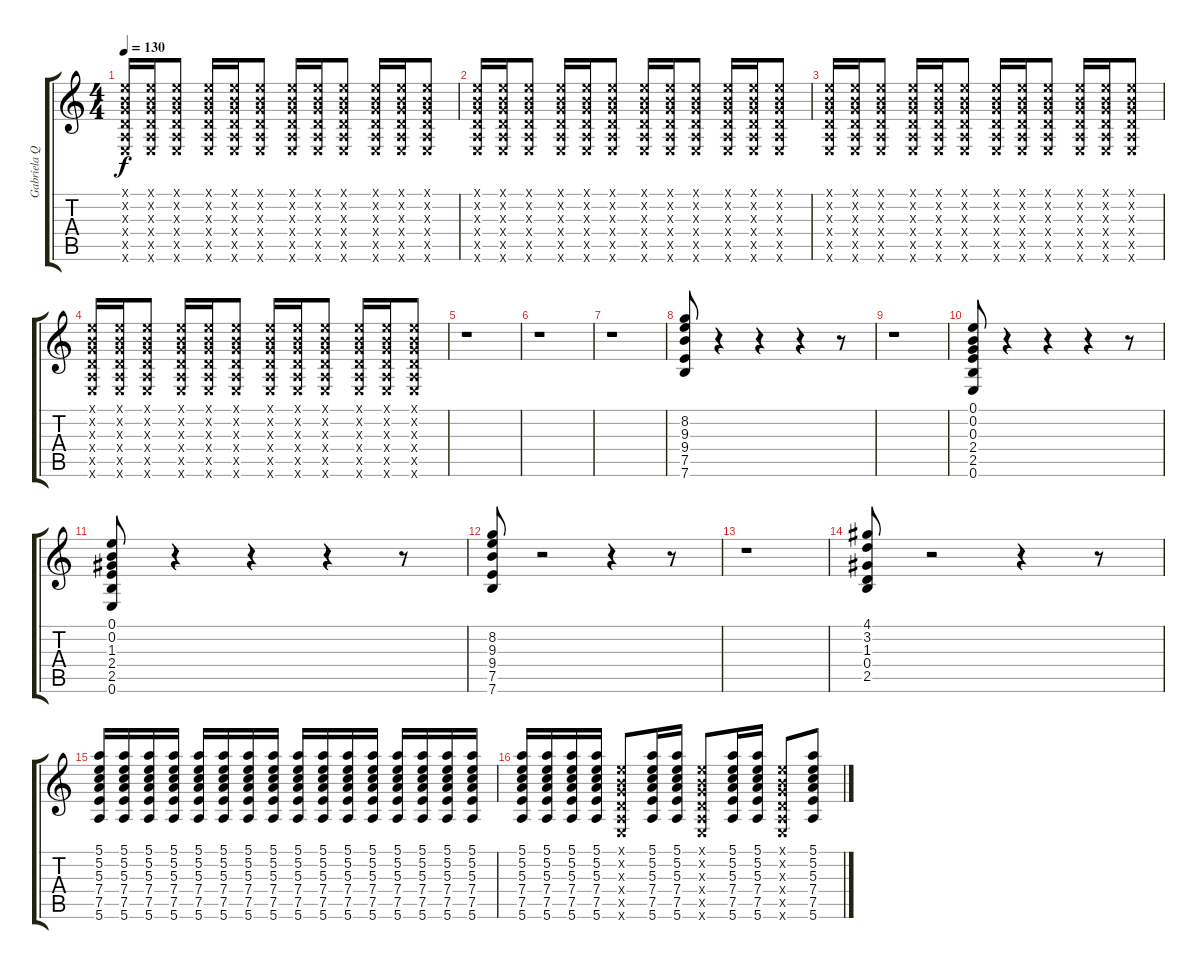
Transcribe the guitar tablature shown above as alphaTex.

\track ("Gabriela Quintero" "Gabriela Q") {instrument acousticguitarnylon}
\staff {score tabs}
\tuning (E4 B3 G3 D3 A2 E2) {hide}
\ts (4 4)
\tempo 130
\clef g2
\ks c
(0.1{x} 0.2{x} 0.3{x} 0.4{x} 0.5{x} 0.6{x}).16{dy f} (0.1{x} 0.2{x} 0.3{x} 0.4{x} 0.5{x} 0.6{x}).16 (0.1{x} 0.2{x} 0.3{x} 0.4{x} 0.5{x} 0.6{x}).8 (0.1{x} 0.2{x} 0.3{x} 0.4{x} 0.5{x} 0.6{x}).16 (0.1{x} 0.2{x} 0.3{x} 0.4{x} 0.5{x} 0.6{x}).16 (0.1{x} 0.2{x} 0.3{x} 0.4{x} 0.5{x} 0.6{x}).8 (0.1{x} 0.2{x} 0.3{x} 0.4{x} 0.5{x} 0.6{x}).16 (0.1{x} 0.2{x} 0.3{x} 0.4{x} 0.5{x} 0.6{x}).16 (0.1{x} 0.2{x} 0.3{x} 0.4{x} 0.5{x} 0.6{x}).8 (0.1{x} 0.2{x} 0.3{x} 0.4{x} 0.5{x} 0.6{x}).16 (0.1{x} 0.2{x} 0.3{x} 0.4{x} 0.5{x} 0.6{x}).16 (0.1{x} 0.2{x} 0.3{x} 0.4{x} 0.5{x} 0.6{x}).8 |
(0.1{x} 0.2{x} 0.3{x} 0.4{x} 0.5{x} 0.6{x}).16 (0.1{x} 0.2{x} 0.3{x} 0.4{x} 0.5{x} 0.6{x}).16 (0.1{x} 0.2{x} 0.3{x} 0.4{x} 0.5{x} 0.6{x}).8 (0.1{x} 0.2{x} 0.3{x} 0.4{x} 0.5{x} 0.6{x}).16 (0.1{x} 0.2{x} 0.3{x} 0.4{x} 0.5{x} 0.6{x}).16 (0.1{x} 0.2{x} 0.3{x} 0.4{x} 0.5{x} 0.6{x}).8 (0.1{x} 0.2{x} 0.3{x} 0.4{x} 0.5{x} 0.6{x}).16 (0.1{x} 0.2{x} 0.3{x} 0.4{x} 0.5{x} 0.6{x}).16 (0.1{x} 0.2{x} 0.3{x} 0.4{x} 0.5{x} 0.6{x}).8 (0.1{x} 0.2{x} 0.3{x} 0.4{x} 0.5{x} 0.6{x}).16 (0.1{x} 0.2{x} 0.3{x} 0.4{x} 0.5{x} 0.6{x}).16 (0.1{x} 0.2{x} 0.3{x} 0.4{x} 0.5{x} 0.6{x}).8 |
(0.1{x} 0.2{x} 0.3{x} 0.4{x} 0.5{x} 0.6{x}).16 (0.1{x} 0.2{x} 0.3{x} 0.4{x} 0.5{x} 0.6{x}).16 (0.1{x} 0.2{x} 0.3{x} 0.4{x} 0.5{x} 0.6{x}).8 (0.1{x} 0.2{x} 0.3{x} 0.4{x} 0.5{x} 0.6{x}).16 (0.1{x} 0.2{x} 0.3{x} 0.4{x} 0.5{x} 0.6{x}).16 (0.1{x} 0.2{x} 0.3{x} 0.4{x} 0.5{x} 0.6{x}).8 (0.1{x} 0.2{x} 0.3{x} 0.4{x} 0.5{x} 0.6{x}).16 (0.1{x} 0.2{x} 0.3{x} 0.4{x} 0.5{x} 0.6{x}).16 (0.1{x} 0.2{x} 0.3{x} 0.4{x} 0.5{x} 0.6{x}).8 (0.1{x} 0.2{x} 0.3{x} 0.4{x} 0.5{x} 0.6{x}).16 (0.1{x} 0.2{x} 0.3{x} 0.4{x} 0.5{x} 0.6{x}).16 (0.1{x} 0.2{x} 0.3{x} 0.4{x} 0.5{x} 0.6{x}).8 |
(0.1{x} 0.2{x} 0.3{x} 0.4{x} 0.5{x} 0.6{x}).16 (0.1{x} 0.2{x} 0.3{x} 0.4{x} 0.5{x} 0.6{x}).16 (0.1{x} 0.2{x} 0.3{x} 0.4{x} 0.5{x} 0.6{x}).8 (0.1{x} 0.2{x} 0.3{x} 0.4{x} 0.5{x} 0.6{x}).16 (0.1{x} 0.2{x} 0.3{x} 0.4{x} 0.5{x} 0.6{x}).16 (0.1{x} 0.2{x} 0.3{x} 0.4{x} 0.5{x} 0.6{x}).8 (0.1{x} 0.2{x} 0.3{x} 0.4{x} 0.5{x} 0.6{x}).16 (0.1{x} 0.2{x} 0.3{x} 0.4{x} 0.5{x} 0.6{x}).16 (0.1{x} 0.2{x} 0.3{x} 0.4{x} 0.5{x} 0.6{x}).8 (0.1{x} 0.2{x} 0.3{x} 0.4{x} 0.5{x} 0.6{x}).16 (0.1{x} 0.2{x} 0.3{x} 0.4{x} 0.5{x} 0.6{x}).16 (0.1{x} 0.2{x} 0.3{x} 0.4{x} 0.5{x} 0.6{x}).8 |
r.1 |
r.1 |
r.1 |
(8.2 9.3 9.4 7.5 7.6).8 r.4 r.4 r.4 r.8 |
r.1 |
(0.1 0.2 0.3 2.4 2.5 0.6).8 r.4 r.4 r.4 r.8 |
(0.1 0.2 1.3 2.4 2.5 0.6).8 r.4 r.4 r.4 r.8 |
(8.2 9.3 9.4 7.5 7.6).8 r.2 r.4 r.8 |
r.1 |
(4.1 3.2 1.3 0.4 2.5).8 r.2 r.4 r.8 |
(5.1 5.2 5.3 7.4 7.5 5.6).16 (5.1 5.2 5.3 7.4 7.5 5.6).16 (5.1 5.2 5.3 7.4 7.5 5.6).16 (5.1 5.2 5.3 7.4 7.5 5.6).16 (5.1 5.2 5.3 7.4 7.5 5.6).16 (5.1 5.2 5.3 7.4 7.5 5.6).16 (5.1 5.2 5.3 7.4 7.5 5.6).16 (5.1 5.2 5.3 7.4 7.5 5.6).16 (5.1 5.2 5.3 7.4 7.5 5.6).16 (5.1 5.2 5.3 7.4 7.5 5.6).16 (5.1 5.2 5.3 7.4 7.5 5.6).16 (5.1 5.2 5.3 7.4 7.5 5.6).16 (5.1 5.2 5.3 7.4 7.5 5.6).16 (5.1 5.2 5.3 7.4 7.5 5.6).16 (5.1 5.2 5.3 7.4 7.5 5.6).16 (5.1 5.2 5.3 7.4 7.5 5.6).16 |
(5.1 5.2 5.3 7.4 7.5 5.6).16 (5.1 5.2 5.3 7.4 7.5 5.6).16 (5.1 5.2 5.3 7.4 7.5 5.6).16 (5.1 5.2 5.3 7.4 7.5 5.6).16 (0.1{x} 0.2{x} 0.3{x} 0.4{x} 0.5{x} 0.6{x}).8 (5.1 5.2 5.3 7.4 7.5 5.6).16 (5.1 5.2 5.3 7.4 7.5 5.6).16 (0.1{x} 0.2{x} 0.3{x} 0.4{x} 0.5{x} 0.6{x}).8 (5.1 5.2 5.3 7.4 7.5 5.6).16 (5.1 5.2 5.3 7.4 7.5 5.6).16 (0.1{x} 0.2{x} 0.3{x} 0.4{x} 0.5{x} 0.6{x}).8 (5.1 5.2 5.3 7.4 7.5 5.6).8
